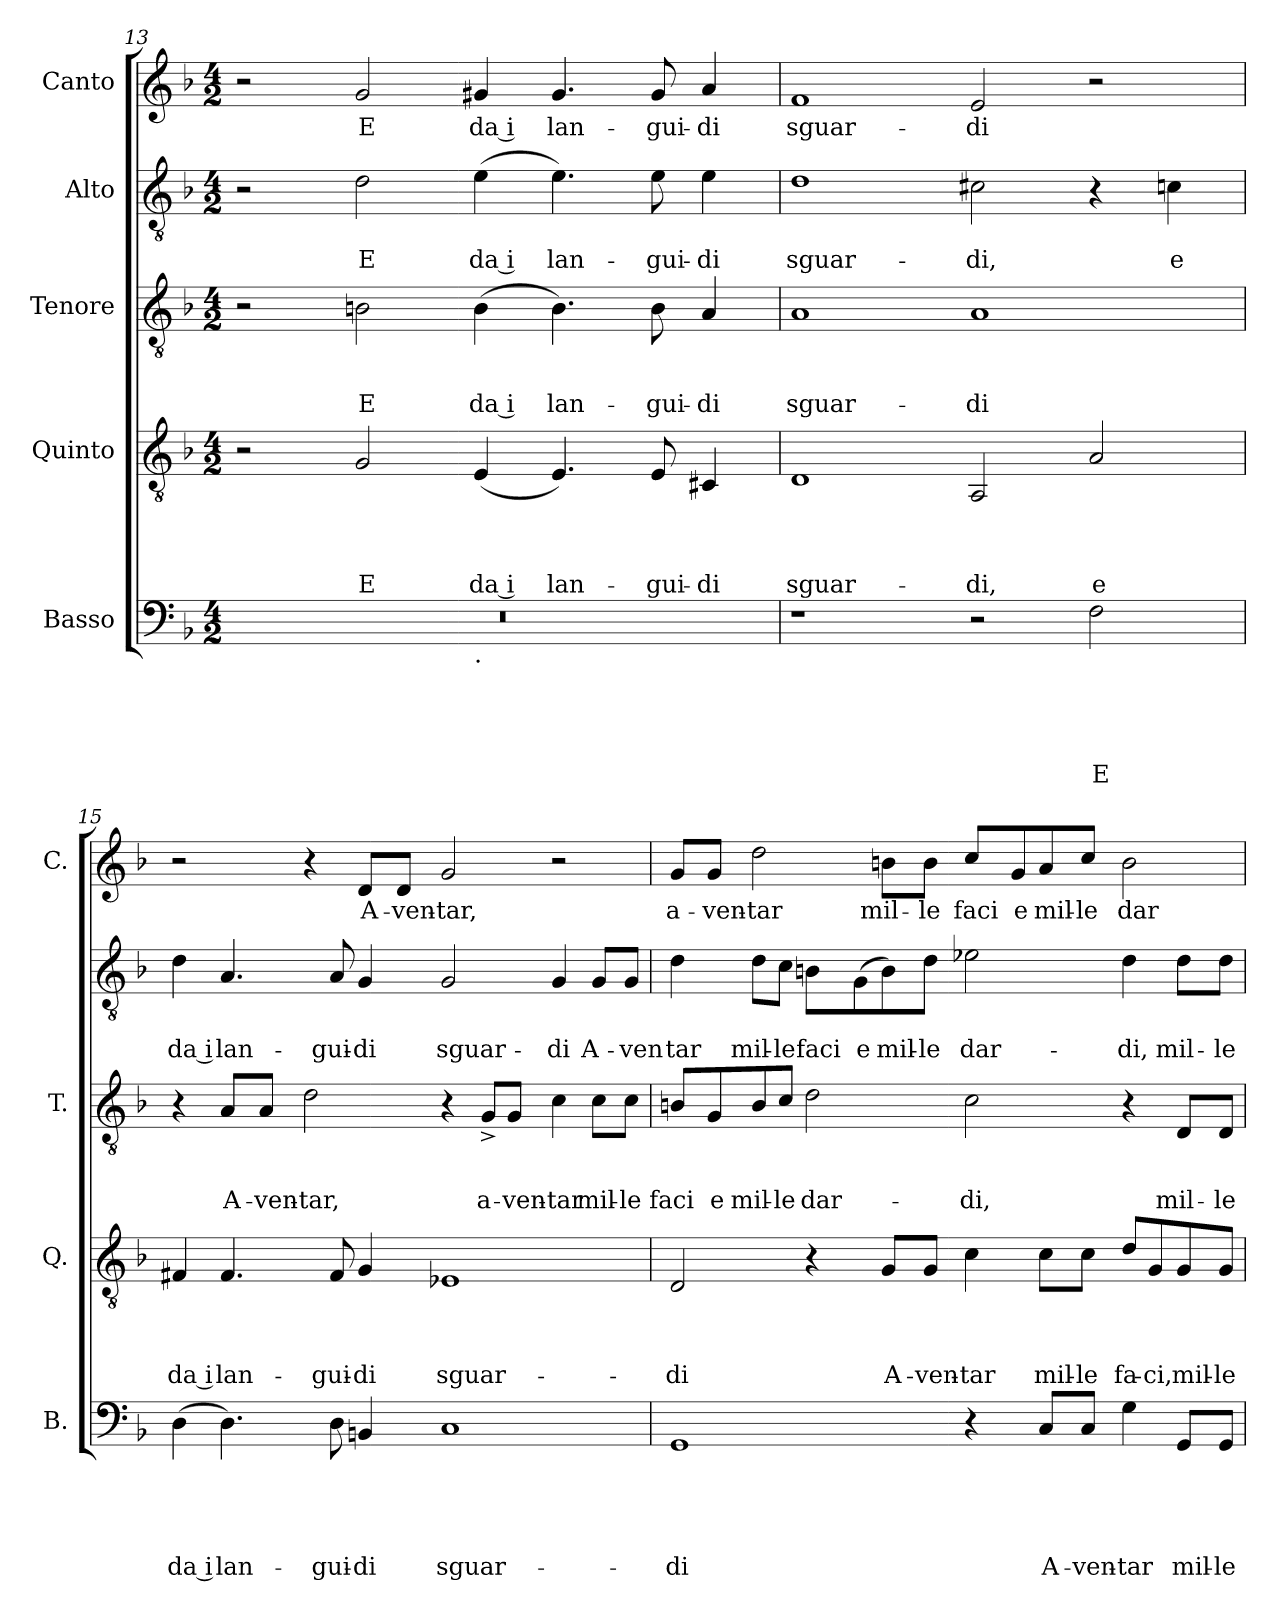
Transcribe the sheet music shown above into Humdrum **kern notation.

**kern	**text	**text	**text	**text	**text	**kern	**text	**text	**text	**text	**kern	**text	**text	**text	**kern	**text	**text	**kern	**text
*part5	*part5	*part5	*part5	*part5	*part5	*part4	*part4	*part4	*part4	*part4	*part3	*part3	*part3	*part3	*part2	*part2	*part2	*part1	*part1
*staff5	*staff5	*staff5	*staff5	*staff5	*staff5	*staff4	*staff4	*staff4	*staff4	*staff4	*staff3	*staff3	*staff3	*staff3	*staff2	*staff2	*staff2	*staff1	*staff1
*I"Basso	*	*	*	*	*	*I"Quinto	*	*	*	*	*I"Tenore	*	*	*	*I"Alto	*	*	*I"Canto	*
*I'B.	*	*	*	*	*	*I'Q.	*	*	*	*	*I'T.	*	*	*	*	*	*	*I'C.	*
*clefF4	*	*	*	*	*	*clefGv2	*	*	*	*	*clefGv2	*	*	*	*clefGv2	*	*	*clefG2	*
*k[b-]	*	*	*	*	*	*k[b-]	*	*	*	*	*k[b-]	*	*	*	*k[b-]	*	*	*k[b-]	*
*F:	*	*	*	*	*	*F:	*	*	*	*	*F:	*	*	*	*F:	*	*	*F:	*
*M4/2	*	*	*	*	*	*M4/2	*	*	*	*	*M4/2	*	*	*	*M4/2	*	*	*M4/2	*
=13	=13	=13	=13	=13	=13	=13	=13	=13	=13	=13	=13	=13	=13	=13	=13	=13	=13	=13	=13
*^	*	*	*	*	*	*	*	*	*	*	*	*	*	*	*	*	*	*	*
0r	1ryy	.	.	.	.	.	2r	.	.	.	.	2r	.	.	.	2r	.	.	2r	.
!	!	!	!	!	!	!	!	!	!	!	!LO:LY:b	!	!	!	!LO:LY:b	!	!	!LO:LY:b	!	!LO:LY:b
.	.	.	.	.	.	.	2G/	.	.	.	E	2Bn\	.	.	E	2d\	.	E	2g/	E
!	!LO:TX:b:t=.	!	!	!	!	!	!	!	!	!	!	!	!	!	!	!	!	!	!	!
!	!	!	!	!	!	!	!	!	!	!	!LO:LY:b:rj	!	!	!	!LO:LY:b:rj	!	!	!LO:LY:b:rj	!	!LO:LY:b:rj
.	1ryy	.	.	.	.	.	(<4E/	.	.	.	da i	(<4B\	.	.	da i	(<4e\	.	da i	4g#X/	da i
!	!	!	!	!	!	!	!	!	!	!	!LO:LY:b	!	!	!	!LO:LY:b	!	!	!LO:LY:b	!	!LO:LY:b
.	.	.	.	.	.	.	4.E/)	.	.	.	lan-	4.B\)	.	.	lan-	4.e\)	.	lan-	4.g#/	lan-
!	!	!	!	!	!	!	!	!	!	!	!LO:LY:b	!	!	!	!LO:LY:b	!	!	!LO:LY:b	!	!LO:LY:b
.	.	.	.	.	.	.	8E/	.	.	.	-gui-	8B\	.	.	-gui-	8e\	.	-gui-	8g#/	-gui-
!	!	!	!	!	!	!	!	!	!	!	!LO:LY:b	!	!	!	!LO:LY:b	!	!	!LO:LY:b	!	!LO:LY:b
.	.	.	.	.	.	.	4C#X/	.	.	.	-di	4A/	.	.	-di	4e\	.	-di	4a/	-di
=14	=14	=14	=14	=14	=14	=14	=14	=14	=14	=14	=14	=14	=14	=14	=14	=14	=14	=14	=14	=14
!	!	!	!	!	!	!	!	!	!	!	!LO:LY:b	!	!	!	!LO:LY:b	!	!	!LO:LY:b	!	!LO:LY:b
*v	*v	*	*	*	*	*	*	*	*	*	*	*	*	*	*	*	*	*	*	*
1r	.	.	.	.	.	1D	.	.	.	sguar-	1A	.	.	sguar-	1d	.	sguar-	1f	sguar-
!	!	!	!	!	!	!	!	!	!	!LO:LY:b	!	!	!	!LO:LY:b	!	!	!LO:LY:b	!	!LO:LY:b
2r	.	.	.	.	.	2AA/	.	.	.	-di,	1A	.	.	-di	2c#X\	.	-di,	2e/	-di
!	!	!	!	!	!LO:LY:b	!	!	!	!	!LO:LY:b	!	!	!	!	!	!	!	!	!
2F\	.	.	.	.	E	2A/	.	.	.	e	.	.	.	.	4r	.	.	2r	.
!	!	!	!	!	!	!	!	!	!	!	!	!	!	!	!	!	!LO:LY:b	!	!
.	.	.	.	.	.	.	.	.	.	.	.	.	.	.	4c\	.	e	.	.
=15	=15	=15	=15	=15	=15	=15	=15	=15	=15	=15	=15	=15	=15	=15	=15	=15	=15	=15	=15
!	!	!	!	!	!LO:LY:b:rj	!	!	!	!	!LO:LY:b:rj	!	!	!	!	!	!	!LO:LY:b:rj	!	!
(<4D\	.	.	.	.	da i	4F#X/	.	.	.	da i	4r	.	.	.	4d\	.	da i	2r	.
!	!	!	!	!	!LO:LY:b	!	!	!	!	!LO:LY:b	!	!	!	!LO:LY:b	!	!	!LO:LY:b	!	!
4.D\)	.	.	.	.	lan-	4.F#/	.	.	.	lan-	8A/L	.	.	A-	4.A/	.	lan-	.	.
!	!	!	!	!	!	!	!	!	!	!	!	!	!	!LO:LY:b	!	!	!	!	!
.	.	.	.	.	.	.	.	.	.	.	8A/J	.	.	-ven-	.	.	.	.	.
!	!	!	!	!	!	!	!	!	!	!	!	!	!	!LO:LY:b	!	!	!	!	!
.	.	.	.	.	.	.	.	.	.	.	2d\	.	.	-tar,	.	.	.	4r	.
!	!	!	!	!	!LO:LY:b	!	!	!	!	!LO:LY:b	!	!	!	!	!	!	!LO:LY:b	!	!
8D\	.	.	.	.	-gui-	8F#/	.	.	.	-gui-	.	.	.	.	8A/	.	-gui-	.	.
!	!	!	!	!	!LO:LY:b:rj	!	!	!	!	!LO:LY:b:rj	!	!	!	!	!	!	!LO:LY:b	!	!LO:LY:b
4BBn/	.	.	.	.	-di	4G/	.	.	.	-di	.	.	.	.	4G/	.	-di	8d/L	A-
!	!	!	!	!	!	!	!	!	!	!	!	!	!	!	!	!	!	!	!LO:LY:b
.	.	.	.	.	.	.	.	.	.	.	.	.	.	.	.	.	.	8d/J	-ven-
!	!	!	!	!	!LO:LY:b	!	!	!	!	!LO:LY:b	!	!	!	!	!	!	!LO:LY:b	!	!LO:LY:b
1C	.	.	.	.	sguar-	1E-X	.	.	.	sguar-	4r	.	.	.	2G/	.	sguar-	2g/	-tar,
!	!	!	!	!	!	!	!	!	!	!	!	!	!	!LO:LY:b	!	!	!	!	!
.	.	.	.	.	.	.	.	.	.	.	8G^</L	.	.	a-	.	.	.	.	.
!	!	!	!	!	!	!	!	!	!	!	!	!	!	!LO:LY:b	!	!	!	!	!
.	.	.	.	.	.	.	.	.	.	.	8G/J	.	.	-ven-	.	.	.	.	.
!	!	!	!	!	!	!	!	!	!	!	!	!	!	!LO:LY:b:rj	!	!	!LO:LY:b	!	!
.	.	.	.	.	.	.	.	.	.	.	4c\	.	.	-tar	4G/	.	-di	2r	.
!	!	!	!	!	!	!	!	!	!	!	!	!	!	!LO:LY:b	!	!	!LO:LY:b	!	!
.	.	.	.	.	.	.	.	.	.	.	8c\L	.	.	mil-	8G/L	.	A-	.	.
!	!	!	!	!	!	!	!	!	!	!	!	!	!	!LO:LY:b:rj	!	!	!LO:LY:b	!	!
.	.	.	.	.	.	.	.	.	.	.	8c\J	.	.	-le	8G/J	.	-ven	.	.
!!LO:LB:g=z
=16	=16	=16	=16	=16	=16	=16	=16	=16	=16	=16	=16	=16	=16	=16	=16	=16	=16	=16	=16
!	!	!	!	!	!LO:LY:b	!	!	!	!	!LO:LY:b	!	!	!	!LO:LY:b	!	!	!LO:LY:b	!	!LO:LY:b
1GG	.	.	.	.	-di	2D/	.	.	.	-di	8Bn/L	.	.	fa­ci	4d\	.	tar	8g/L	a-
!	!	!	!	!	!	!	!	!	!	!	!	!	!	!LO:LY:b	!	!	!	!	!LO:LY:b
.	.	.	.	.	.	.	.	.	.	.	8G/	.	.	e	.	.	.	8g/J	-ven-
!	!	!	!	!	!	!	!	!	!	!	!	!	!	!LO:LY:b	!	!	!LO:LY:b	!	!LO:LY:b:rj
.	.	.	.	.	.	.	.	.	.	.	8B/	.	.	mil-	8d\L	.	mil-	2dd\	-tar
!	!	!	!	!	!	!	!	!	!	!	!	!	!	!LO:LY:b:rj	!	!	!LO:LY:b:rj	!	!
.	.	.	.	.	.	.	.	.	.	.	8c/J	.	.	-le	8c\J	.	-le	.	.
!	!	!	!	!	!	!	!	!	!	!	!	!	!	!LO:LY:b	!	!	!LO:LY:b	!	!
.	.	.	.	.	.	4r	.	.	.	.	2d\	.	.	dar-	8Bn\L	.	fa­ci	.	.
!	!	!	!	!	!	!	!	!	!	!	!	!	!	!	!	!	!LO:LY:b	!	!
.	.	.	.	.	.	.	.	.	.	.	.	.	.	.	(<8G\	.	e	.	.
!	!	!	!	!	!	!	!	!	!	!LO:LY:b	!	!	!	!	!	!	!LO:LY:b	!	!LO:LY:b
.	.	.	.	.	.	8G/L	.	.	.	A-	.	.	.	.	8B\)	.	mil-	8bn\L	mil-
!	!	!	!	!	!	!	!	!	!	!LO:LY:b	!	!	!	!	!	!	!LO:LY:b:rj	!	!LO:LY:b:rj
.	.	.	.	.	.	8G/J	.	.	.	-ven-	.	.	.	.	8d\J	.	-le	8b\J	-le
!	!	!	!	!	!	!	!	!	!	!LO:LY:b:rj	!	!	!	!LO:LY:b	!	!	!LO:LY:b	!	!LO:LY:b
4r	.	.	.	.	.	4c\	.	.	.	-tar	2c\	.	.	-di,	2e-X\	.	dar-	8cc/L	fa­ci
!	!	!	!	!	!	!	!	!	!	!	!	!	!	!	!	!	!	!	!LO:LY:b
.	.	.	.	.	.	.	.	.	.	.	.	.	.	.	.	.	.	8g/	e
!	!	!	!	!	!LO:LY:b	!	!	!	!	!LO:LY:b	!	!	!	!	!	!	!	!	!LO:LY:b
8C/L	.	.	.	.	A-	8c\L	.	.	.	mil-	.	.	.	.	.	.	.	8a/	mil-
!	!	!	!	!	!LO:LY:b	!	!	!	!	!LO:LY:b:rj	!	!	!	!	!	!	!	!	!LO:LY:b:rj
8C/J	.	.	.	.	-ven-	8c\J	.	.	.	-le	.	.	.	.	.	.	.	8cc/J	-le
!	!	!	!	!	!LO:LY:b:rj	!	!	!	!	!LO:LY:b	!	!	!	!	!	!	!LO:LY:b	!	!LO:LY:b
4G\	.	.	.	.	-tar	8d/L	.	.	.	fa-	4r	.	.	.	4d\	.	-di,	2b\	dar-
!	!	!	!	!	!	!	!	!	!	!LO:LY:b	!	!	!	!	!	!	!	!	!
.	.	.	.	.	.	8G/	.	.	.	-ci,	.	.	.	.	.	.	.	.	.
!	!	!	!	!	!LO:LY:b	!	!	!	!	!LO:LY:b	!	!	!	!LO:LY:b	!	!	!LO:LY:b	!	!
8GG/L	.	.	.	.	mil-	8G/	.	.	.	mil-	8D/L	.	.	mil-	8d\L	.	mil-	.	.
!	!	!	!	!	!LO:LY:b:rj	!	!	!	!	!LO:LY:b:rj	!	!	!	!LO:LY:b:rj	!	!	!LO:LY:b:rj	!	!
8GG/J	.	.	.	.	-le	8G/J	.	.	.	-le	8D/J	.	.	-le	8d\J	.	-le	.	.
=	=	=	=	=	=	=	=	=	=	=	=	=	=	=	=	=	=	=	=
*-	*-	*-	*-	*-	*-	*-	*-	*-	*-	*-	*-	*-	*-	*-	*-	*-	*-	*-	*-
